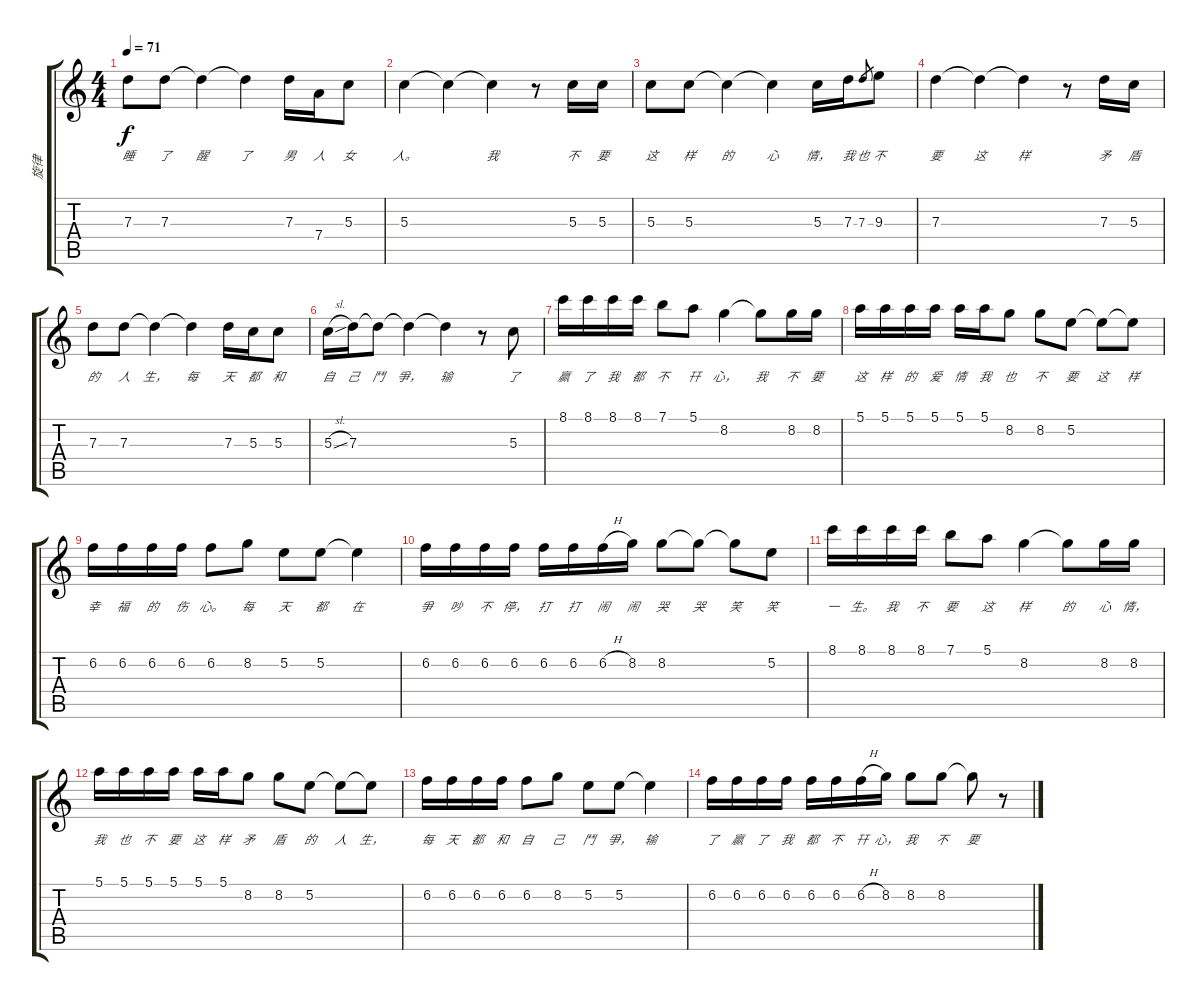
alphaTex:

\track ("旋律" "旋律") {instrument electricguitarmuted}
\staff {score tabs}
\tuning (E4 B3 G3 D3 A2 E2) {hide}
\ts (4 4)
\tempo 71
\clef g2
\ks c
7.3.8{lyrics (0 "睡") lyrics (1 "") lyrics (2 "") lyrics (3 "") lyrics (4 "") dy f} 7.3.8{lyrics (0 "了") lyrics (1 "") lyrics (2 "") lyrics (3 "") lyrics (4 "")} 7.3{t}.4{lyrics (0 "醒") lyrics (1 "") lyrics (2 "") lyrics (3 "") lyrics (4 "")} 7.3{t}.4{lyrics (0 "了") lyrics (1 "") lyrics (2 "") lyrics (3 "") lyrics (4 "")} 7.3.16{lyrics (0 "男") lyrics (1 "") lyrics (2 "") lyrics (3 "") lyrics (4 "")} 7.4.16{lyrics (0 "人") lyrics (1 "") lyrics (2 "") lyrics (3 "") lyrics (4 "")} 5.3.8{lyrics (0 "女") lyrics (1 "") lyrics (2 "") lyrics (3 "") lyrics (4 "")} |
5.3.4{lyrics (0 "人。") lyrics (1 "") lyrics (2 "") lyrics (3 "") lyrics (4 "")} 5.3{t}.4{lyrics (0 "") lyrics (1 "") lyrics (2 "") lyrics (3 "") lyrics (4 "")} 5.3{t}.4{lyrics (0 "我") lyrics (1 "") lyrics (2 "") lyrics (3 "") lyrics (4 "")} r.8 5.3.16{lyrics (0 "不") lyrics (1 "") lyrics (2 "") lyrics (3 "") lyrics (4 "")} 5.3.16{lyrics (0 "要") lyrics (1 "") lyrics (2 "") lyrics (3 "") lyrics (4 "")} |
5.3.8{lyrics (0 "这") lyrics (1 "") lyrics (2 "") lyrics (3 "") lyrics (4 "")} 5.3.8{lyrics (0 "样") lyrics (1 "") lyrics (2 "") lyrics (3 "") lyrics (4 "")} 5.3{t}.4{lyrics (0 "的") lyrics (1 "") lyrics (2 "") lyrics (3 "") lyrics (4 "")} 5.3{t}.4{lyrics (0 "心") lyrics (1 "") lyrics (2 "") lyrics (3 "") lyrics (4 "")} 5.3.16{lyrics (0 "情，") lyrics (1 "") lyrics (2 "") lyrics (3 "") lyrics (4 "")} 7.3.16{lyrics (0 "我") lyrics (1 "") lyrics (2 "") lyrics (3 "") lyrics (4 "")} 7.3.8{lyrics (0 "也") lyrics (1 "") lyrics (2 "") lyrics (3 "") lyrics (4 "") gr} 9.3.8{lyrics (0 "不") lyrics (1 "") lyrics (2 "") lyrics (3 "") lyrics (4 "")} |
7.3.4{lyrics (0 "要") lyrics (1 "") lyrics (2 "") lyrics (3 "") lyrics (4 "")} 7.3{t}.4{lyrics (0 "这") lyrics (1 "") lyrics (2 "") lyrics (3 "") lyrics (4 "")} 7.3{t}.4{lyrics (0 "样") lyrics (1 "") lyrics (2 "") lyrics (3 "") lyrics (4 "")} r.8 7.3.16{lyrics (0 "矛") lyrics (1 "") lyrics (2 "") lyrics (3 "") lyrics (4 "")} 5.3.16{lyrics (0 "盾") lyrics (1 "") lyrics (2 "") lyrics (3 "") lyrics (4 "")} |
7.3.8{lyrics (0 "的") lyrics (1 "") lyrics (2 "") lyrics (3 "") lyrics (4 "")} 7.3.8{lyrics (0 "人") lyrics (1 "") lyrics (2 "") lyrics (3 "") lyrics (4 "")} 7.3{t}.4{lyrics (0 "生，") lyrics (1 "") lyrics (2 "") lyrics (3 "") lyrics (4 "")} 7.3{t}.4{lyrics (0 "每") lyrics (1 "") lyrics (2 "") lyrics (3 "") lyrics (4 "")} 7.3.16{lyrics (0 "天") lyrics (1 "") lyrics (2 "") lyrics (3 "") lyrics (4 "")} 5.3.16{lyrics (0 "都") lyrics (1 "") lyrics (2 "") lyrics (3 "") lyrics (4 "")} 5.3.8{lyrics (0 "和") lyrics (1 "") lyrics (2 "") lyrics (3 "") lyrics (4 "")} |
5.3{sl}.16{lyrics (0 "自") lyrics (1 "") lyrics (2 "") lyrics (3 "") lyrics (4 "")} 7.3.16{lyrics (0 "己") lyrics (1 "") lyrics (2 "") lyrics (3 "") lyrics (4 "")} 7.3{t}.8{lyrics (0 "鬥") lyrics (1 "") lyrics (2 "") lyrics (3 "") lyrics (4 "")} 7.3{t}.4{lyrics (0 "爭，") lyrics (1 "") lyrics (2 "") lyrics (3 "") lyrics (4 "")} 7.3{t}.4{lyrics (0 "输") lyrics (1 "") lyrics (2 "") lyrics (3 "") lyrics (4 "")} r.8 5.3.8{lyrics (0 "了") lyrics (1 "") lyrics (2 "") lyrics (3 "") lyrics (4 "")} |
8.1.16{lyrics (0 "贏") lyrics (1 "") lyrics (2 "") lyrics (3 "") lyrics (4 "")} 8.1.16{lyrics (0 "了") lyrics (1 "") lyrics (2 "") lyrics (3 "") lyrics (4 "")} 8.1.16{lyrics (0 "我") lyrics (1 "") lyrics (2 "") lyrics (3 "") lyrics (4 "")} 8.1.16{lyrics (0 "都") lyrics (1 "") lyrics (2 "") lyrics (3 "") lyrics (4 "")} 7.1.8{lyrics (0 "不") lyrics (1 "") lyrics (2 "") lyrics (3 "") lyrics (4 "")} 5.1.8{lyrics (0 "幵") lyrics (1 "") lyrics (2 "") lyrics (3 "") lyrics (4 "")} 8.2.4{lyrics (0 "心，") lyrics (1 "") lyrics (2 "") lyrics (3 "") lyrics (4 "")} 8.2{t}.8{lyrics (0 "我") lyrics (1 "") lyrics (2 "") lyrics (3 "") lyrics (4 "")} 8.2.16{lyrics (0 "不") lyrics (1 "") lyrics (2 "") lyrics (3 "") lyrics (4 "")} 8.2.16{lyrics (0 "要") lyrics (1 "") lyrics (2 "") lyrics (3 "") lyrics (4 "")} |
5.1.16{lyrics (0 "这") lyrics (1 "") lyrics (2 "") lyrics (3 "") lyrics (4 "")} 5.1.16{lyrics (0 "样") lyrics (1 "") lyrics (2 "") lyrics (3 "") lyrics (4 "")} 5.1.16{lyrics (0 "的") lyrics (1 "") lyrics (2 "") lyrics (3 "") lyrics (4 "")} 5.1.16{lyrics (0 "爱") lyrics (1 "") lyrics (2 "") lyrics (3 "") lyrics (4 "")} 5.1.16{lyrics (0 "情") lyrics (1 "") lyrics (2 "") lyrics (3 "") lyrics (4 "")} 5.1.16{lyrics (0 "我") lyrics (1 "") lyrics (2 "") lyrics (3 "") lyrics (4 "")} 8.2.8{lyrics (0 "也") lyrics (1 "") lyrics (2 "") lyrics (3 "") lyrics (4 "")} 8.2.8{lyrics (0 "不") lyrics (1 "") lyrics (2 "") lyrics (3 "") lyrics (4 "")} 5.2.8{lyrics (0 "要") lyrics (1 "") lyrics (2 "") lyrics (3 "") lyrics (4 "")} 5.2{t}.8{lyrics (0 "这") lyrics (1 "") lyrics (2 "") lyrics (3 "") lyrics (4 "")} 5.2{t}.8{lyrics (0 "样") lyrics (1 "") lyrics (2 "") lyrics (3 "") lyrics (4 "")} |
6.2.16{lyrics (0 "幸") lyrics (1 "") lyrics (2 "") lyrics (3 "") lyrics (4 "")} 6.2.16{lyrics (0 "福") lyrics (1 "") lyrics (2 "") lyrics (3 "") lyrics (4 "")} 6.2.16{lyrics (0 "的") lyrics (1 "") lyrics (2 "") lyrics (3 "") lyrics (4 "")} 6.2.16{lyrics (0 "伤") lyrics (1 "") lyrics (2 "") lyrics (3 "") lyrics (4 "")} 6.2.8{lyrics (0 "心。") lyrics (1 "") lyrics (2 "") lyrics (3 "") lyrics (4 "")} 8.2.8{lyrics (0 "每") lyrics (1 "") lyrics (2 "") lyrics (3 "") lyrics (4 "")} 5.2.8{lyrics (0 "天") lyrics (1 "") lyrics (2 "") lyrics (3 "") lyrics (4 "")} 5.2.8{lyrics (0 "都") lyrics (1 "") lyrics (2 "") lyrics (3 "") lyrics (4 "")} 5.2{t}.4{lyrics (0 "在") lyrics (1 "") lyrics (2 "") lyrics (3 "") lyrics (4 "")} |
6.2.16{lyrics (0 "爭") lyrics (1 "") lyrics (2 "") lyrics (3 "") lyrics (4 "")} 6.2.16{lyrics (0 "吵") lyrics (1 "") lyrics (2 "") lyrics (3 "") lyrics (4 "")} 6.2.16{lyrics (0 "不") lyrics (1 "") lyrics (2 "") lyrics (3 "") lyrics (4 "")} 6.2.16{lyrics (0 "停，") lyrics (1 "") lyrics (2 "") lyrics (3 "") lyrics (4 "")} 6.2.16{lyrics (0 "打") lyrics (1 "") lyrics (2 "") lyrics (3 "") lyrics (4 "")} 6.2.16{lyrics (0 "打") lyrics (1 "") lyrics (2 "") lyrics (3 "") lyrics (4 "")} 6.2{h}.16{lyrics (0 "闹") lyrics (1 "") lyrics (2 "") lyrics (3 "") lyrics (4 "")} 8.2.16{lyrics (0 "闹") lyrics (1 "") lyrics (2 "") lyrics (3 "") lyrics (4 "")} 8.2.8{lyrics (0 "哭") lyrics (1 "") lyrics (2 "") lyrics (3 "") lyrics (4 "")} 8.2{t}.8{lyrics (0 "哭") lyrics (1 "") lyrics (2 "") lyrics (3 "") lyrics (4 "")} 8.2{t}.8{lyrics (0 "笑") lyrics (1 "") lyrics (2 "") lyrics (3 "") lyrics (4 "")} 5.2.8{lyrics (0 "笑") lyrics (1 "") lyrics (2 "") lyrics (3 "") lyrics (4 "")} |
8.1.16{lyrics (0 "一") lyrics (1 "") lyrics (2 "") lyrics (3 "") lyrics (4 "")} 8.1.16{lyrics (0 "生。") lyrics (1 "") lyrics (2 "") lyrics (3 "") lyrics (4 "")} 8.1.16{lyrics (0 "我") lyrics (1 "") lyrics (2 "") lyrics (3 "") lyrics (4 "")} 8.1.16{lyrics (0 "不") lyrics (1 "") lyrics (2 "") lyrics (3 "") lyrics (4 "")} 7.1.8{lyrics (0 "要") lyrics (1 "") lyrics (2 "") lyrics (3 "") lyrics (4 "")} 5.1.8{lyrics (0 "这") lyrics (1 "") lyrics (2 "") lyrics (3 "") lyrics (4 "")} 8.2.4{lyrics (0 "样") lyrics (1 "") lyrics (2 "") lyrics (3 "") lyrics (4 "")} 8.2{t}.8{lyrics (0 "的") lyrics (1 "") lyrics (2 "") lyrics (3 "") lyrics (4 "")} 8.2.16{lyrics (0 "心") lyrics (1 "") lyrics (2 "") lyrics (3 "") lyrics (4 "")} 8.2.16{lyrics (0 "情，") lyrics (1 "") lyrics (2 "") lyrics (3 "") lyrics (4 "")} |
5.1.16{lyrics (0 "我") lyrics (1 "") lyrics (2 "") lyrics (3 "") lyrics (4 "")} 5.1.16{lyrics (0 "也") lyrics (1 "") lyrics (2 "") lyrics (3 "") lyrics (4 "")} 5.1.16{lyrics (0 "不") lyrics (1 "") lyrics (2 "") lyrics (3 "") lyrics (4 "")} 5.1.16{lyrics (0 "要") lyrics (1 "") lyrics (2 "") lyrics (3 "") lyrics (4 "")} 5.1.16{lyrics (0 "这") lyrics (1 "") lyrics (2 "") lyrics (3 "") lyrics (4 "")} 5.1.16{lyrics (0 "样") lyrics (1 "") lyrics (2 "") lyrics (3 "") lyrics (4 "")} 8.2.8{lyrics (0 "矛") lyrics (1 "") lyrics (2 "") lyrics (3 "") lyrics (4 "")} 8.2.8{lyrics (0 "盾") lyrics (1 "") lyrics (2 "") lyrics (3 "") lyrics (4 "")} 5.2.8{lyrics (0 "的") lyrics (1 "") lyrics (2 "") lyrics (3 "") lyrics (4 "")} 5.2{t}.8{lyrics (0 "人") lyrics (1 "") lyrics (2 "") lyrics (3 "") lyrics (4 "")} 5.2{t}.8{lyrics (0 "生，") lyrics (1 "") lyrics (2 "") lyrics (3 "") lyrics (4 "")} |
6.2.16{lyrics (0 "每") lyrics (1 "") lyrics (2 "") lyrics (3 "") lyrics (4 "")} 6.2.16{lyrics (0 "天") lyrics (1 "") lyrics (2 "") lyrics (3 "") lyrics (4 "")} 6.2.16{lyrics (0 "都") lyrics (1 "") lyrics (2 "") lyrics (3 "") lyrics (4 "")} 6.2.16{lyrics (0 "和") lyrics (1 "") lyrics (2 "") lyrics (3 "") lyrics (4 "")} 6.2.8{lyrics (0 "自") lyrics (1 "") lyrics (2 "") lyrics (3 "") lyrics (4 "")} 8.2.8{lyrics (0 "己") lyrics (1 "") lyrics (2 "") lyrics (3 "") lyrics (4 "")} 5.2.8{lyrics (0 "鬥") lyrics (1 "") lyrics (2 "") lyrics (3 "") lyrics (4 "")} 5.2.8{lyrics (0 "爭，") lyrics (1 "") lyrics (2 "") lyrics (3 "") lyrics (4 "")} 5.2{t}.4{lyrics (0 "输") lyrics (1 "") lyrics (2 "") lyrics (3 "") lyrics (4 "")} |
6.2.16{lyrics (0 "了") lyrics (1 "") lyrics (2 "") lyrics (3 "") lyrics (4 "")} 6.2.16{lyrics (0 "贏") lyrics (1 "") lyrics (2 "") lyrics (3 "") lyrics (4 "")} 6.2.16{lyrics (0 "了") lyrics (1 "") lyrics (2 "") lyrics (3 "") lyrics (4 "")} 6.2.16{lyrics (0 "我") lyrics (1 "") lyrics (2 "") lyrics (3 "") lyrics (4 "")} 6.2.16{lyrics (0 "都") lyrics (1 "") lyrics (2 "") lyrics (3 "") lyrics (4 "")} 6.2.16{lyrics (0 "不") lyrics (1 "") lyrics (2 "") lyrics (3 "") lyrics (4 "")} 6.2{h}.16{lyrics (0 "幵") lyrics (1 "") lyrics (2 "") lyrics (3 "") lyrics (4 "")} 8.2.16{lyrics (0 "心，") lyrics (1 "") lyrics (2 "") lyrics (3 "") lyrics (4 "")} 8.2.8{lyrics (0 "我") lyrics (1 "") lyrics (2 "") lyrics (3 "") lyrics (4 "")} 8.2.8{lyrics (0 "不") lyrics (1 "") lyrics (2 "") lyrics (3 "") lyrics (4 "")} 8.2{t}.8{lyrics (0 "要") lyrics (1 "") lyrics (2 "") lyrics (3 "") lyrics (4 "")} r.8
